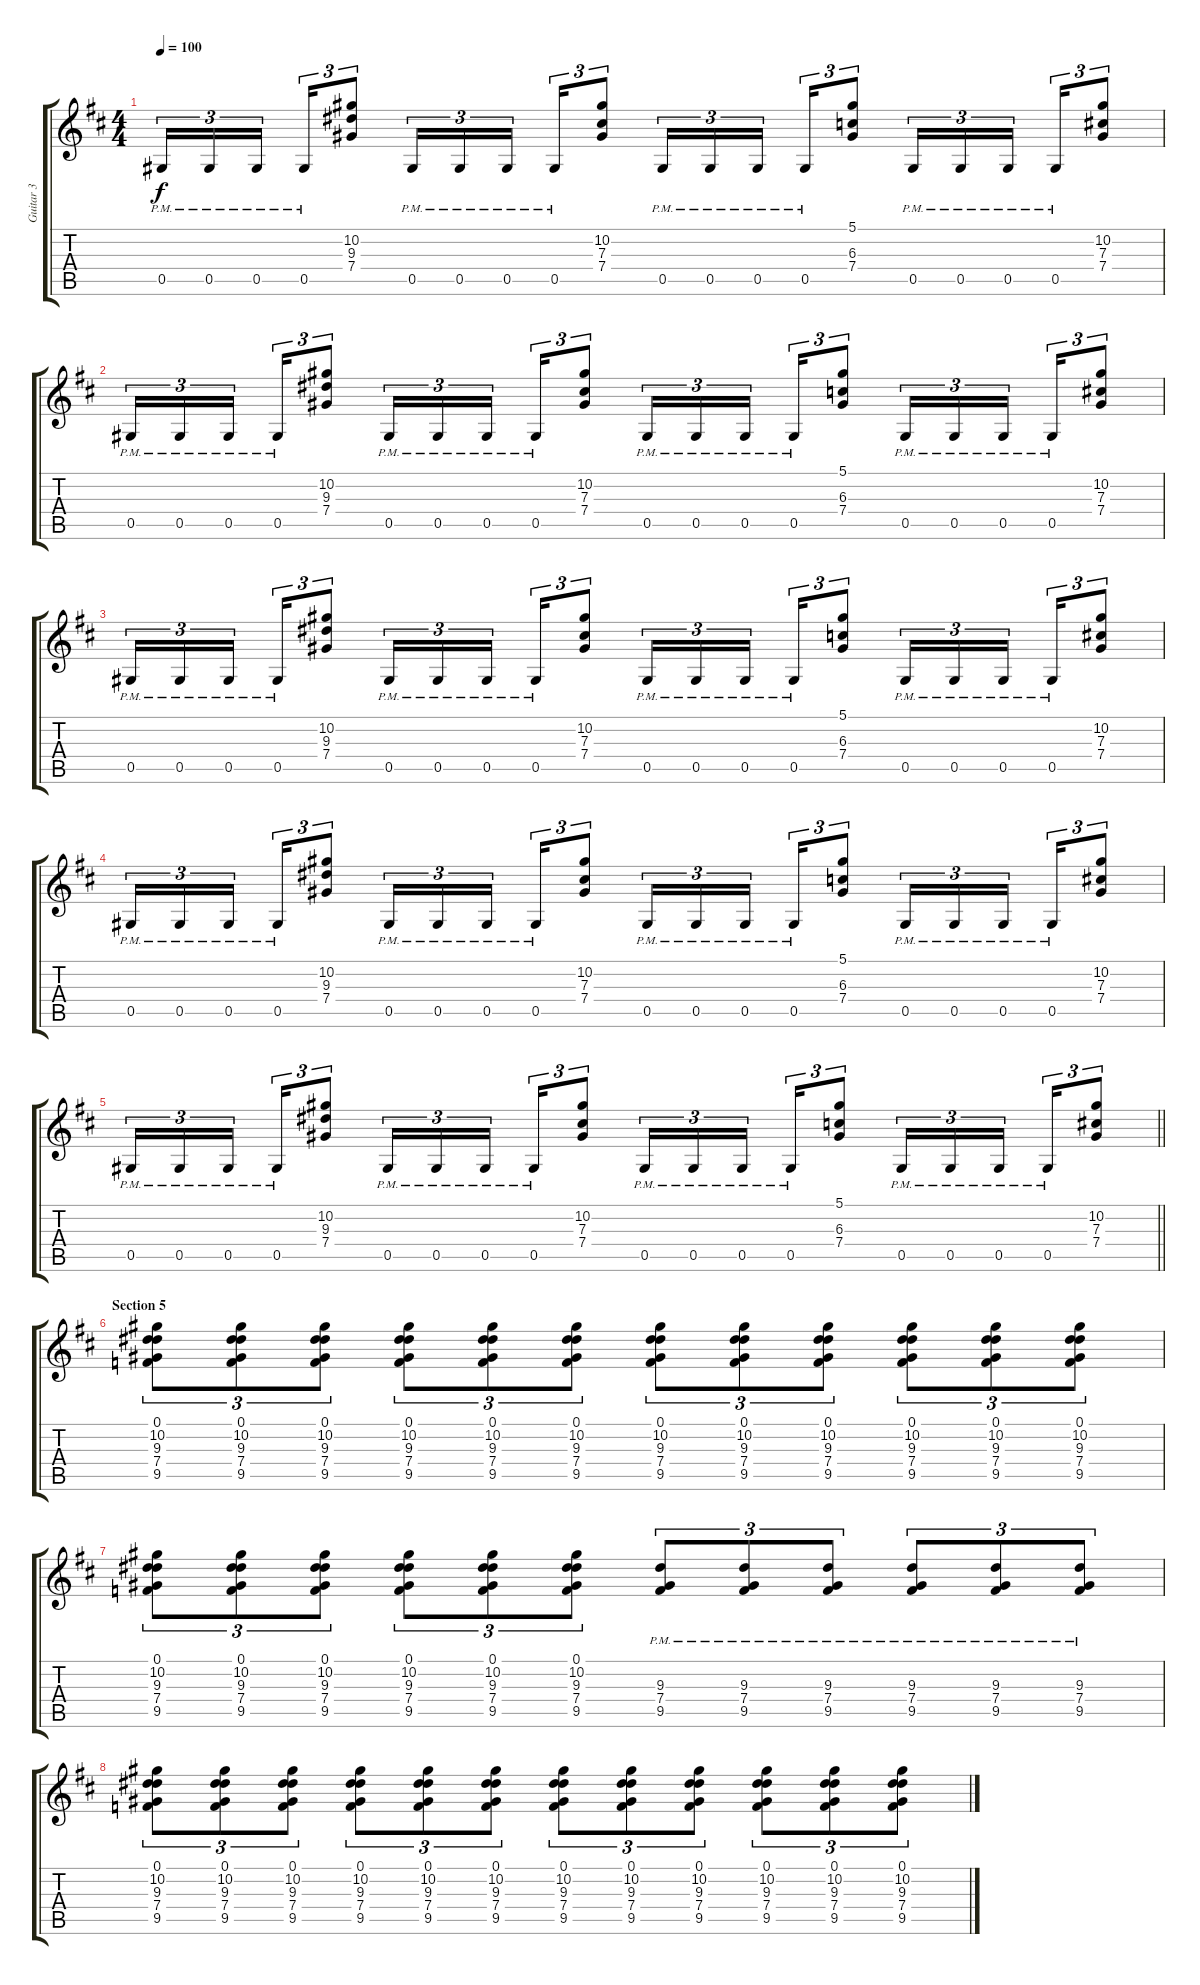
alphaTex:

\track ("Guitar 3" "Guitar 3") {instrument distortionguitar}
\staff {score tabs}
\tuning (Eb4 Bb3 Gb3 Db3 Ab2 Eb2) {hide}
\ts (4 4)
\tempo 100
\clef g2
\ks d
0.5{pm}.16{tu (3 2) dy f} 0.5{pm}.16{tu (3 2)} 0.5{pm}.16{tu (3 2)} 0.5{pm}.16{tu (3 2)} (10.2 9.3 7.4).8{tu (3 2)} 0.5{pm}.16{tu (3 2)} 0.5{pm}.16{tu (3 2)} 0.5{pm}.16{tu (3 2)} 0.5{pm}.16{tu (3 2)} (10.2 7.3 7.4).8{tu (3 2)} 0.5{pm}.16{tu (3 2)} 0.5{pm}.16{tu (3 2)} 0.5{pm}.16{tu (3 2)} 0.5{pm}.16{tu (3 2)} (5.1 6.3 7.4).8{tu (3 2)} 0.5{pm}.16{tu (3 2)} 0.5{pm}.16{tu (3 2)} 0.5{pm}.16{tu (3 2)} 0.5{pm}.16{tu (3 2)} (10.2 7.3 7.4).8{tu (3 2)} |
0.5{pm}.16{tu (3 2)} 0.5{pm}.16{tu (3 2)} 0.5{pm}.16{tu (3 2)} 0.5{pm}.16{tu (3 2)} (10.2 9.3 7.4).8{tu (3 2)} 0.5{pm}.16{tu (3 2)} 0.5{pm}.16{tu (3 2)} 0.5{pm}.16{tu (3 2)} 0.5{pm}.16{tu (3 2)} (10.2 7.3 7.4).8{tu (3 2)} 0.5{pm}.16{tu (3 2)} 0.5{pm}.16{tu (3 2)} 0.5{pm}.16{tu (3 2)} 0.5{pm}.16{tu (3 2)} (5.1 6.3 7.4).8{tu (3 2)} 0.5{pm}.16{tu (3 2)} 0.5{pm}.16{tu (3 2)} 0.5{pm}.16{tu (3 2)} 0.5{pm}.16{tu (3 2)} (10.2 7.3 7.4).8{tu (3 2)} |
0.5{pm}.16{tu (3 2)} 0.5{pm}.16{tu (3 2)} 0.5{pm}.16{tu (3 2)} 0.5{pm}.16{tu (3 2)} (10.2 9.3 7.4).8{tu (3 2)} 0.5{pm}.16{tu (3 2)} 0.5{pm}.16{tu (3 2)} 0.5{pm}.16{tu (3 2)} 0.5{pm}.16{tu (3 2)} (10.2 7.3 7.4).8{tu (3 2)} 0.5{pm}.16{tu (3 2)} 0.5{pm}.16{tu (3 2)} 0.5{pm}.16{tu (3 2)} 0.5{pm}.16{tu (3 2)} (5.1 6.3 7.4).8{tu (3 2)} 0.5{pm}.16{tu (3 2)} 0.5{pm}.16{tu (3 2)} 0.5{pm}.16{tu (3 2)} 0.5{pm}.16{tu (3 2)} (10.2 7.3 7.4).8{tu (3 2)} |
0.5{pm}.16{tu (3 2)} 0.5{pm}.16{tu (3 2)} 0.5{pm}.16{tu (3 2)} 0.5{pm}.16{tu (3 2)} (10.2 9.3 7.4).8{tu (3 2)} 0.5{pm}.16{tu (3 2)} 0.5{pm}.16{tu (3 2)} 0.5{pm}.16{tu (3 2)} 0.5{pm}.16{tu (3 2)} (10.2 7.3 7.4).8{tu (3 2)} 0.5{pm}.16{tu (3 2)} 0.5{pm}.16{tu (3 2)} 0.5{pm}.16{tu (3 2)} 0.5{pm}.16{tu (3 2)} (5.1 6.3 7.4).8{tu (3 2)} 0.5{pm}.16{tu (3 2)} 0.5{pm}.16{tu (3 2)} 0.5{pm}.16{tu (3 2)} 0.5{pm}.16{tu (3 2)} (10.2 7.3 7.4).8{tu (3 2)} |
\barLineRight lightlight
0.5{pm}.16{tu (3 2)} 0.5{pm}.16{tu (3 2)} 0.5{pm}.16{tu (3 2)} 0.5{pm}.16{tu (3 2)} (10.2 9.3 7.4).8{tu (3 2)} 0.5{pm}.16{tu (3 2)} 0.5{pm}.16{tu (3 2)} 0.5{pm}.16{tu (3 2)} 0.5{pm}.16{tu (3 2)} (10.2 7.3 7.4).8{tu (3 2)} 0.5{pm}.16{tu (3 2)} 0.5{pm}.16{tu (3 2)} 0.5{pm}.16{tu (3 2)} 0.5{pm}.16{tu (3 2)} (5.1 6.3 7.4).8{tu (3 2)} 0.5{pm}.16{tu (3 2)} 0.5{pm}.16{tu (3 2)} 0.5{pm}.16{tu (3 2)} 0.5{pm}.16{tu (3 2)} (10.2 7.3 7.4).8{tu (3 2)} |
\section ("" "Section 5")
(0.1 10.2 9.3 7.4 9.5).8{tu (3 2) volume 14} (0.1 10.2 9.3 7.4 9.5).8{tu (3 2)} (0.1 10.2 9.3 7.4 9.5).8{tu (3 2)} (0.1 10.2 9.3 7.4 9.5).8{tu (3 2)} (0.1 10.2 9.3 7.4 9.5).8{tu (3 2)} (0.1 10.2 9.3 7.4 9.5).8{tu (3 2)} (0.1 10.2 9.3 7.4 9.5).8{tu (3 2)} (0.1 10.2 9.3 7.4 9.5).8{tu (3 2)} (0.1 10.2 9.3 7.4 9.5).8{tu (3 2)} (0.1 10.2 9.3 7.4 9.5).8{tu (3 2)} (0.1 10.2 9.3 7.4 9.5).8{tu (3 2)} (0.1 10.2 9.3 7.4 9.5).8{tu (3 2)} |
(0.1 10.2 9.3 7.4 9.5).8{tu (3 2)} (0.1 10.2 9.3 7.4 9.5).8{tu (3 2)} (0.1 10.2 9.3 7.4 9.5).8{tu (3 2)} (0.1 10.2 9.3 7.4 9.5).8{tu (3 2)} (0.1 10.2 9.3 7.4 9.5).8{tu (3 2)} (0.1 10.2 9.3 7.4 9.5).8{tu (3 2)} (9.3{pm} 7.4{pm} 9.5{pm}).8{tu (3 2)} (9.3{pm} 7.4{pm} 9.5{pm}).8{tu (3 2)} (9.3{pm} 7.4{pm} 9.5{pm}).8{tu (3 2)} (9.3{pm} 7.4{pm} 9.5{pm}).8{tu (3 2)} (9.3{pm} 7.4{pm} 9.5{pm}).8{tu (3 2)} (9.3{pm} 7.4{pm} 9.5{pm}).8{tu (3 2)} |
(0.1 10.2 9.3 7.4 9.5).8{tu (3 2) volume 14} (0.1 10.2 9.3 7.4 9.5).8{tu (3 2)} (0.1 10.2 9.3 7.4 9.5).8{tu (3 2)} (0.1 10.2 9.3 7.4 9.5).8{tu (3 2)} (0.1 10.2 9.3 7.4 9.5).8{tu (3 2)} (0.1 10.2 9.3 7.4 9.5).8{tu (3 2)} (0.1 10.2 9.3 7.4 9.5).8{tu (3 2)} (0.1 10.2 9.3 7.4 9.5).8{tu (3 2)} (0.1 10.2 9.3 7.4 9.5).8{tu (3 2)} (0.1 10.2 9.3 7.4 9.5).8{tu (3 2)} (0.1 10.2 9.3 7.4 9.5).8{tu (3 2)} (0.1 10.2 9.3 7.4 9.5).8{tu (3 2)}
